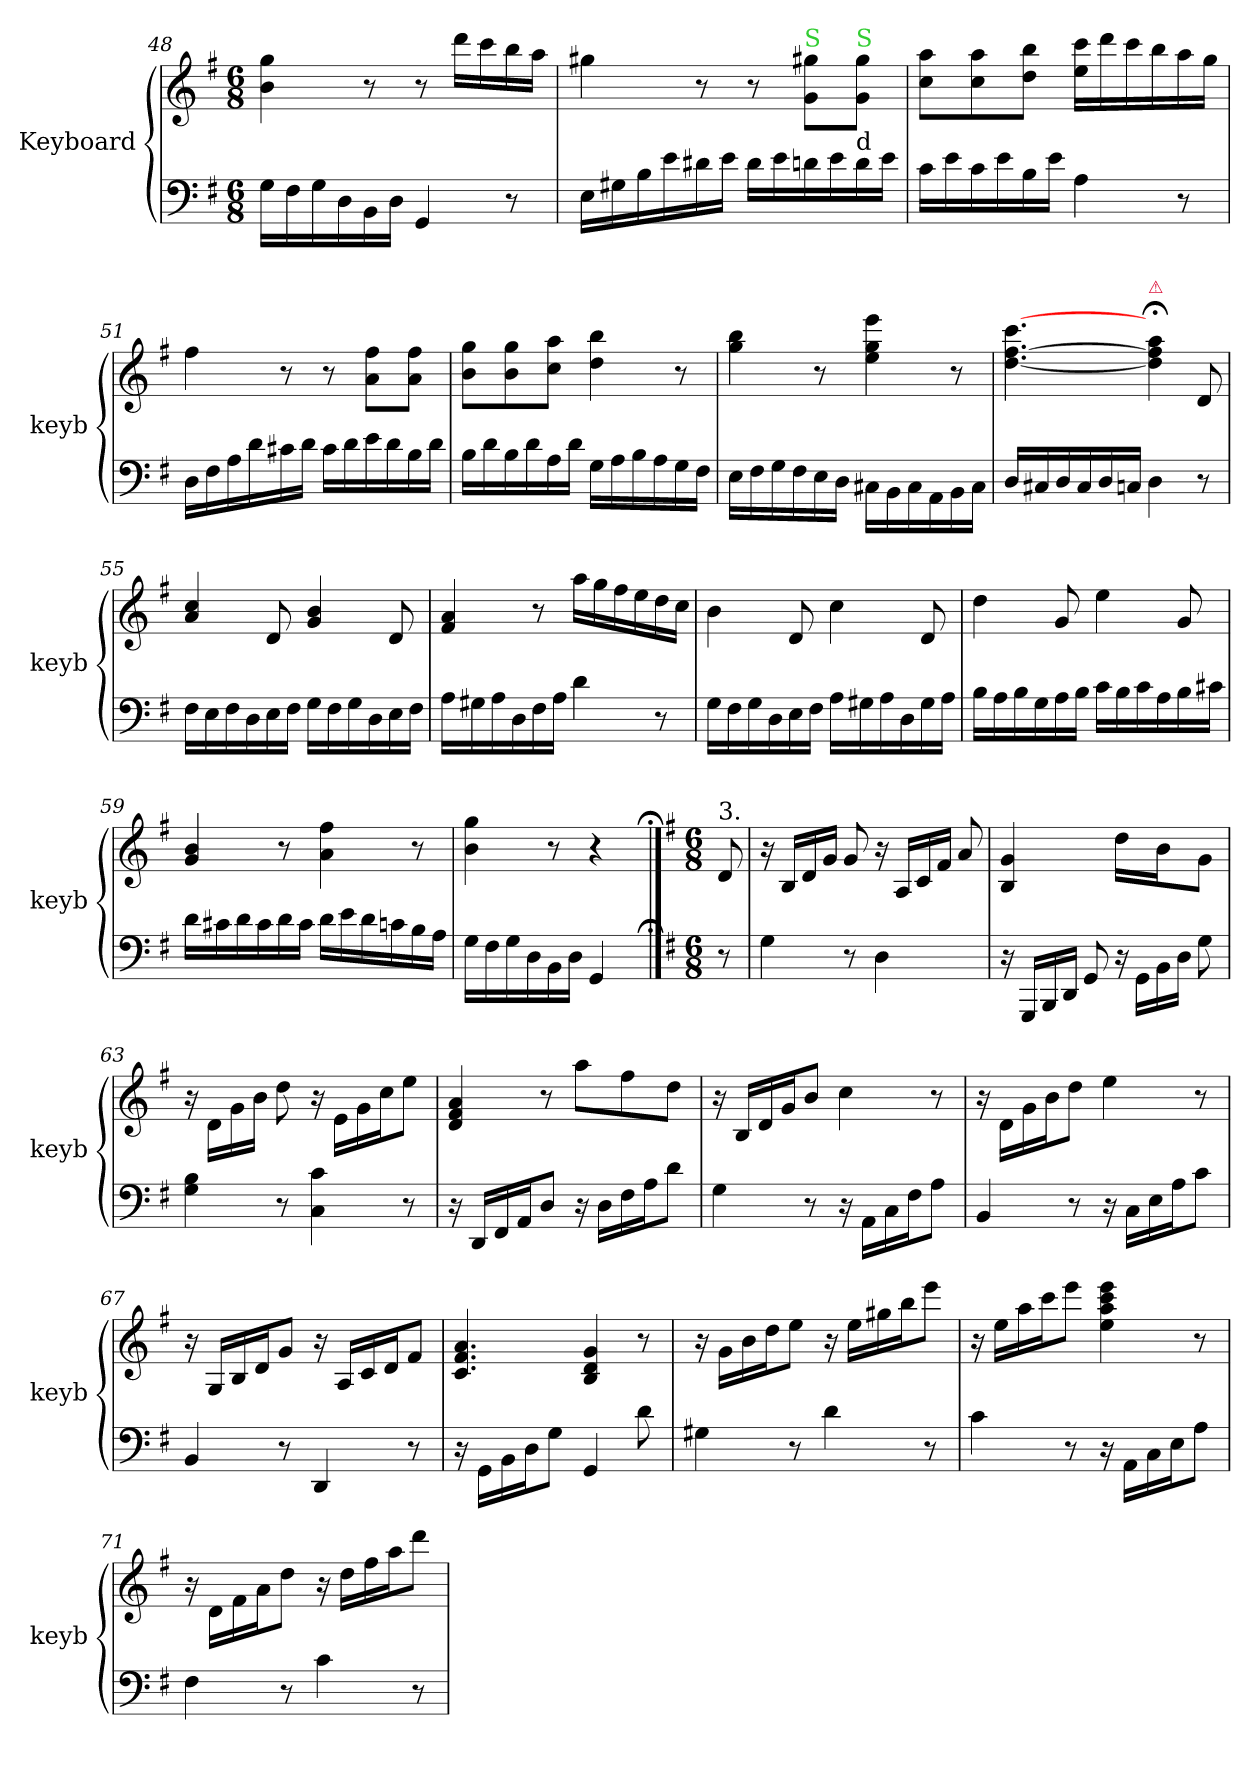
**kern	**kern
*part2	*part1
*staff2	*staff1
*	*I"Keyboard
*	*I'keyb
*clefF4	*clefG2
*k[f#]	*k[f#]
*M6/8	*M6/8
=48	=48
16G\LL	4b\ 4gg\
16F#\	.
16G\	.
16D\	.
16BB\	8r
16D\JJ	.
4GG/	8r
.	16ddd\LL
.	16ccc\
8r	16bb\
.	16aa\JJ
=49	=49
16E\LL	4gg#X\
16G#X\	.
16B\	.
16e\	.
16d#X\	8r
16e\JJ	.
16d#\LL	8r
16e\	.
!	!LO:TX:a:color=limegreen:t=S
16dn\	8g\ 8gg#X\L
16e\	.
!	!LO:TX:a:color=limegreen:t=S
!LO:TX:a:t=d	!
16d\	8g\ 8gg#\J
16e\JJ	.
=50	=50
16c\LL	8cc\ 8aa\L
16e\	.
16c\	8cc\ 8aa\
16e\	.
16B\	8dd\ 8bb\J
16e\JJ	.
4A\	16ee\ 16ccc\LL
.	16ddd\
.	16ccc\
.	16bb\
8r	16aa\
.	16gg\JJ
=51	=51
16D\LL	4ff#\
16F#\	.
16A\	.
16d\	.
16c#X\	8r
16d\JJ	.
16c#\LL	8r
16d\	.
16e\	8a\ 8ff#\L
16d\	.
16B\	8a\ 8ff#\J
16d\JJ	.
=52	=52
16B\LL	8b\ 8gg\L
16d\	.
16B\	8b\ 8gg\
16d\	.
16A\	8cc\ 8aa\J
16d\JJ	.
16G\LL	4dd\ 4bb\
16A\	.
16B\	.
16A\	.
16G\	8r
16F#\JJ	.
=53	=53
16E\LL	4gg\ 4bb\
16F#\	.
16G\	.
16F#\	.
16E\	8r
16D\JJ	.
16C#X\LL	4ee\ 4gg\ 4eee\
16BB\	.
16C#\	.
16AA\	.
16BB\	8r
16C#\JJ	.
=54	=54
16D/LL	[4.dd\ [4.ff#\ [4.ccc\
16C#X/	.
16D/	.
16C#/	.
16D/	.
16Cn/JJ	.
!	!LO:TX:a:color=crimson:t=⚠
4D\	4dd];<\ 4ff#];<\ 4aa;<\
8r	8d/
=55	=55
16F#\LL	4a/ 4cc/
16E\	.
16F#\	.
16D\	.
16E\	8d/
16F#\JJ	.
16G\LL	4g/ 4b/
16F#\	.
16G\	.
16D\	.
16E\	8d/
16F#\JJ	.
=56	=56
16A\LL	4f#/ 4a/
16G#X\	.
16A\	.
16D\	.
16F#\	8r
16A\JJ	.
4d\	16aa\LL
.	16gg\
.	16ff#\
.	16ee\
8r	16dd\
.	16cc\JJ
=57	=57
16G\LL	4b\
16F#\	.
16G\	.
16D\	.
16E\	8d/
16F#\JJ	.
16A\LL	4cc\
16G#X\	.
16A\	.
16D\	.
16G#\	8d/
16A\JJ	.
=58	=58
16B\LL	4dd\
16A\	.
16B\	.
16G\	.
16A\	8g/
16B\JJ	.
16c\LL	4ee\
16B\	.
16c\	.
16A\	.
16B\	8g/
16c#X\JJ	.
=59	=59
16d\LL	4g/ 4b/
16c#X\	.
16d\	.
16c#\	.
16d\	8r
16c#\JJ	.
16d\LL	4a\ 4ff#\
16e\	.
16d\	.
16cn\	.
16B\	8r
16A\JJ	.
=	=
16G\LL	4b\ 4gg\
16F#\	.
16G\	.
16D\	.
16BB\	8r
16D\JJ	.
4GG/	4r
==60;	==60;
*k[f#]	*k[f#]
*M6/8	*M6/8
!	!LO:TX:a:t=3.
8r	8d/
=61	=61
4G\	16r
.	16B/LL
.	16d/
.	16g/JJ
8r	8g/
4D\	16r
.	16A/LL
.	16c/
.	16f#/JJ
8ryy	8a/
=62	=62
16r	4B/ 4g/
16GGG/LL	.
16BBB/	.
16DD/JJ	.
8GG/	8ryy
!	!LO:N:vis=16
16r	8dd\LL
16GG\LL	.
!	!LO:N:vis=16
16BB\	8b\J
16D\JJ	.
8G\	8g\J
=63	=63
4G\ 4B\	16r
.	16d\LL
.	16g\
.	16b\JJ
8r	8dd\
4C\ 4c\	16r
.	16e\LL
.	16g\
.	16cc\J
8r	8ee\J
=64	=64
16r	4d/ 4f#/ 4a/
16DD/LL	.
16FF#/	.
16AA/J	.
8D/J	8r
16r	8aa\L
16D\LL	.
16F#\	8ff#\
16A\J	.
8d\J	8dd\J
=65	=65
4G\	16r
.	16B/LL
.	16d/
.	16g/J
8r	8b/J
16r	4cc\
16AA\LL	.
16C\	.
16F#\J	.
8A\J	8r
=66	=66
4BB/	16r
.	16d\LL
.	16g\
.	16b\J
8r	8dd\J
16r	4ee\
16C\LL	.
16E\	.
16A\J	.
8c\J	8r
=67	=67
4BB/	16r
.	16G/LL
.	16B/
.	16d/J
8r	8g/J
4DD/	16r
.	16A/LL
.	16c/
.	16d/J
8r	8f#/J
=68	=68
16r	4.c/ 4.f#/ 4.a/
16GG\LL	.
16BB\	.
16D\J	.
8G\J	.
4GG/	4B/ 4d/ 4g/
8d\	8r
=69	=69
4G#X\	16r
.	16g\LL
.	16b\
.	16dd\J
8r	8ee\J
4d\	16r
.	16ee\LL
.	16gg#X\
.	16bb\J
8r	8eee\J
=70	=70
4c\	16r
.	16ee\LL
.	16aa\
.	16ccc\J
8r	8eee\J
16r	4ee\ 4aa\ 4ccc\ 4eee\
16AA\LL	.
16C\	.
16E\J	.
8A\J	8r
=71	=71
4F#\	16r
.	16d\LL
.	16f#\
.	16a\J
8r	8dd\J
4c\	16r
.	16dd\LL
.	16ff#\
.	16aa\J
8r	8ddd\J
=	=
*-	*-
